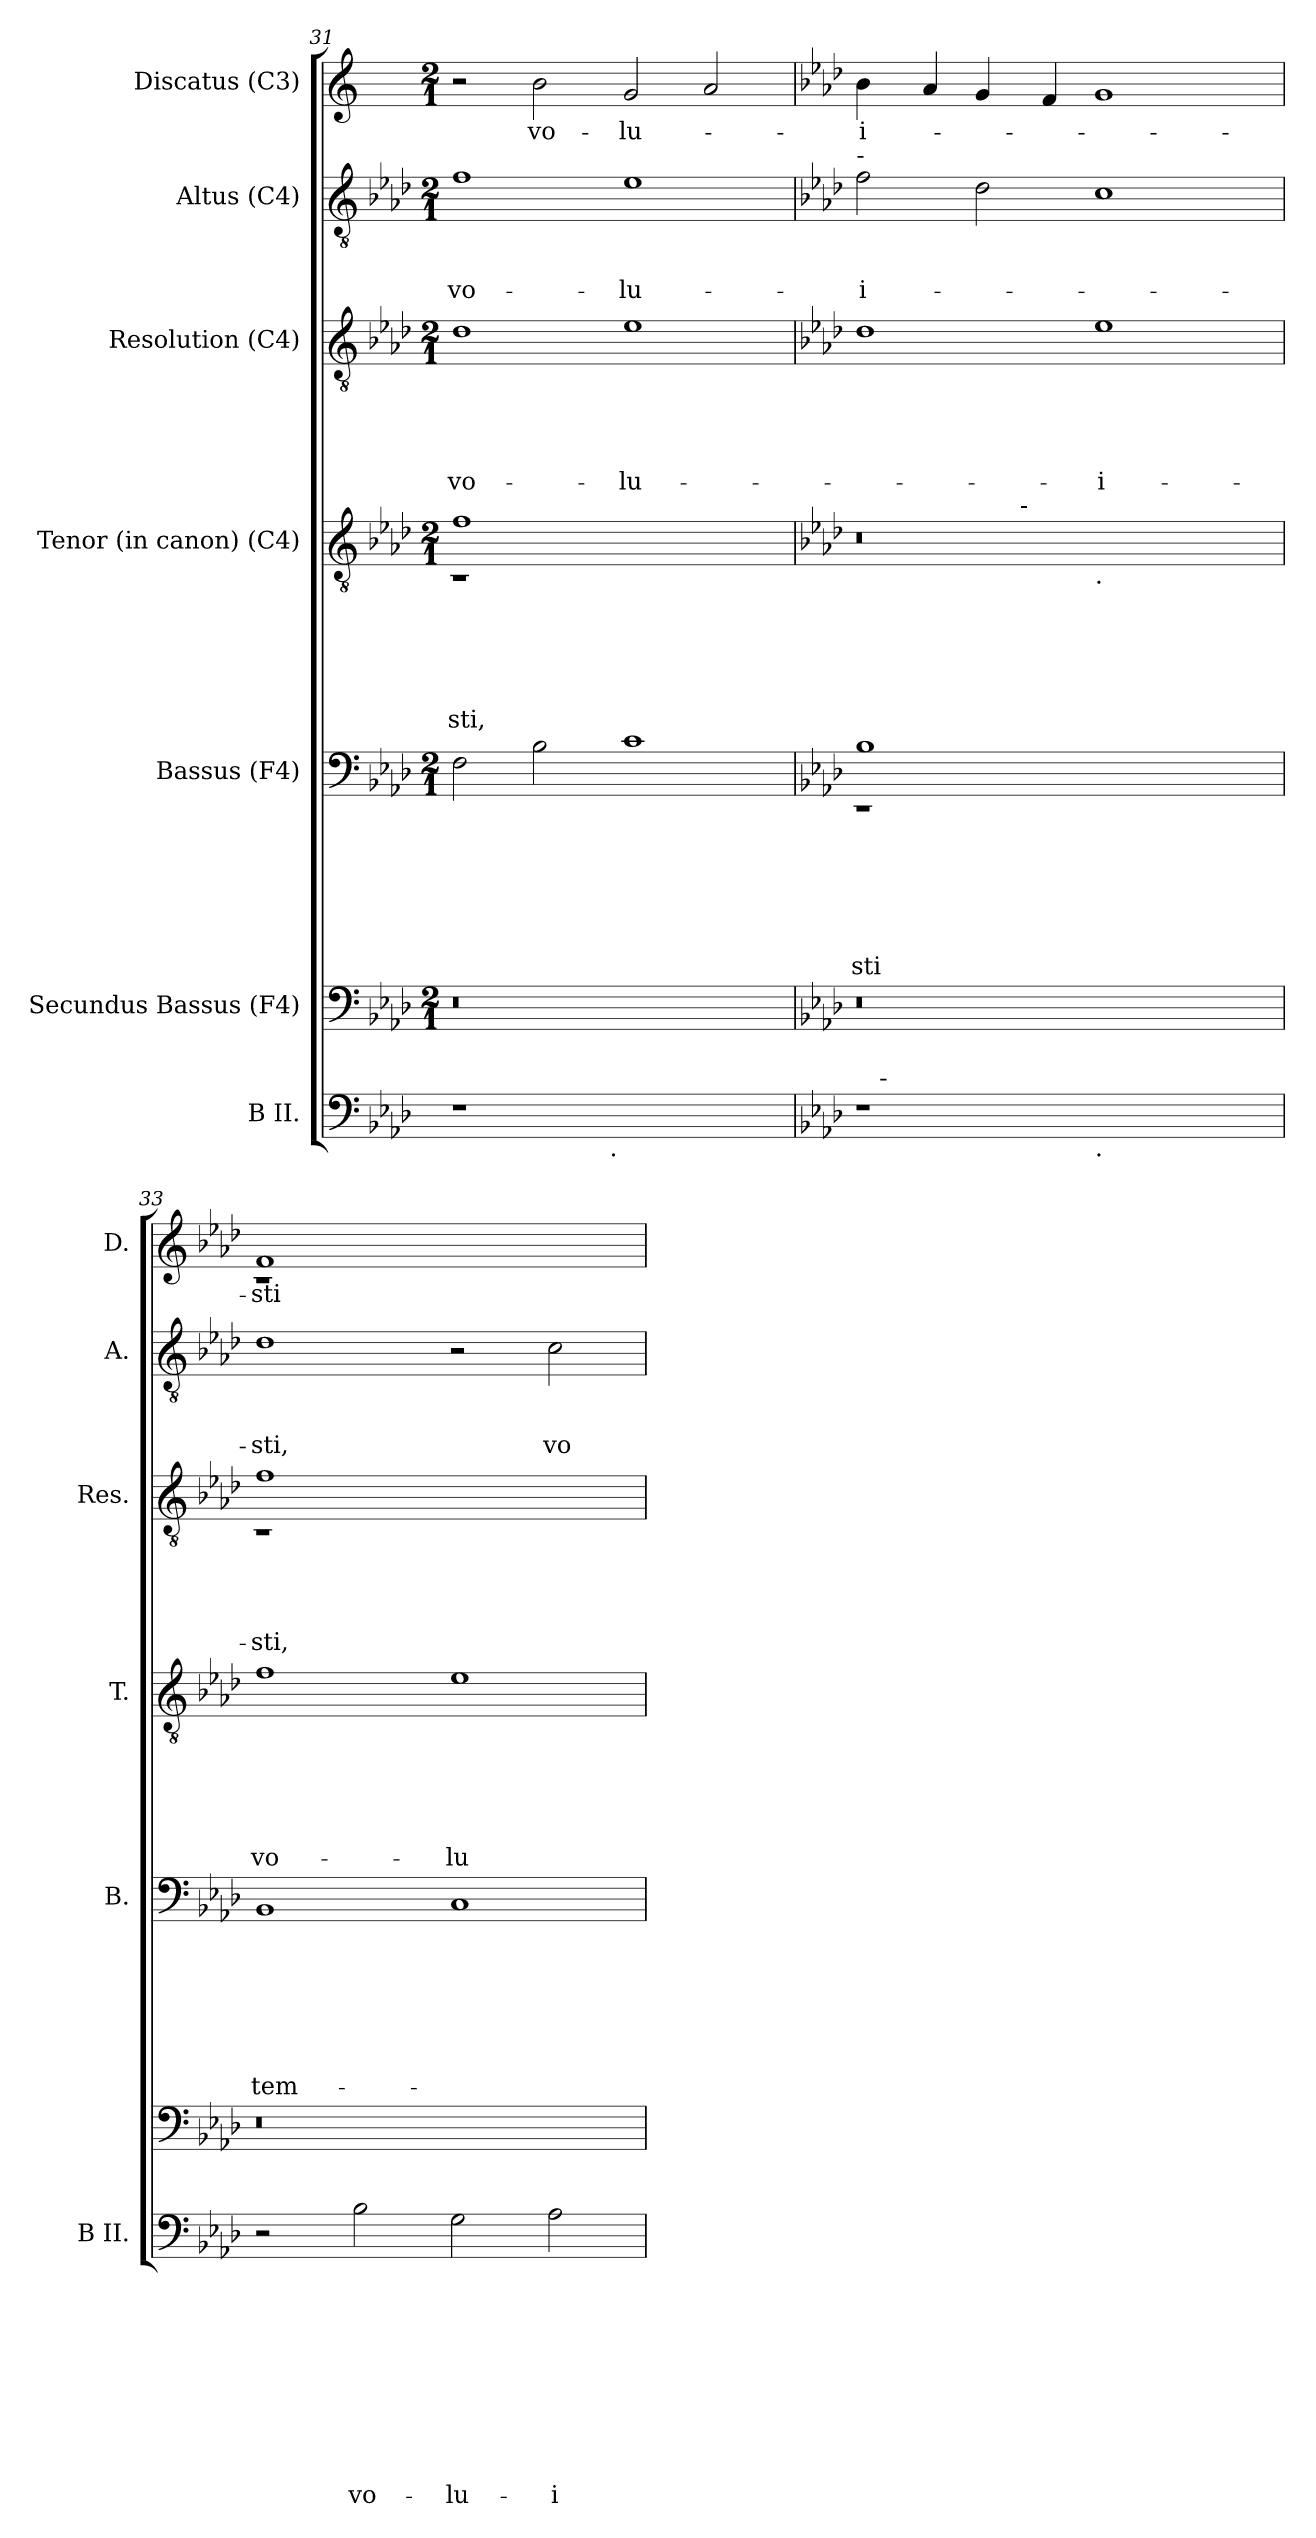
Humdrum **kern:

**kern	**text	**text	**text	**text	**text	**text	**text	**text	**text	**text	**kern	**kern	**text	**text	**text	**text	**text	**text	**text	**kern	**text	**text	**text	**text	**text	**text	**kern	**text	**text	**text	**text	**text	**kern	**text	**text	**text	**kern	**text
*part7	*part7	*part7	*part7	*part7	*part7	*part7	*part7	*part7	*part7	*part7	*part6	*part5	*part5	*part5	*part5	*part5	*part5	*part5	*part5	*part4	*part4	*part4	*part4	*part4	*part4	*part4	*part3	*part3	*part3	*part3	*part3	*part3	*part2	*part2	*part2	*part2	*part1	*part1
*staff7	*staff7	*staff7	*staff7	*staff7	*staff7	*staff7	*staff7	*staff7	*staff7	*staff7	*staff6	*staff5	*staff5	*staff5	*staff5	*staff5	*staff5	*staff5	*staff5	*staff4	*staff4	*staff4	*staff4	*staff4	*staff4	*staff4	*staff3	*staff3	*staff3	*staff3	*staff3	*staff3	*staff2	*staff2	*staff2	*staff2	*staff1	*staff1
*I"B II.	*	*	*	*	*	*	*	*	*	*	*I"Secundus Bassus (F4)	*I"Bassus (F4)	*	*	*	*	*	*	*	*I"Tenor (in canon) (C4)	*	*	*	*	*	*	*I"Resolution (C4)	*	*	*	*	*	*I"Altus (C4)	*	*	*	*I"Discatus (C3)	*
*I'B II.	*	*	*	*	*	*	*	*	*	*	*	*I'B.	*	*	*	*	*	*	*	*I'T.	*	*	*	*	*	*	*I'Res.	*	*	*	*	*	*I'A.	*	*	*	*I'D.	*
*clefF4	*	*	*	*	*	*	*	*	*	*	*clefF4	*clefF4	*	*	*	*	*	*	*	*clefGv2	*	*	*	*	*	*	*clefGv2	*	*	*	*	*	*clefGv2	*	*	*	*clefG2	*
*k[b-e-a-d-]	*	*	*	*	*	*	*	*	*	*	*k[b-e-a-d-]	*k[b-e-a-d-]	*	*	*	*	*	*	*	*k[b-e-a-d-]	*	*	*	*	*	*	*k[b-e-a-d-]	*	*	*	*	*	*k[b-e-a-d-]	*	*	*	*k[]	*
*A-:	*	*	*	*	*	*	*	*	*	*	*A-:	*A-:	*	*	*	*	*	*	*	*A-:	*	*	*	*	*	*	*A-:	*	*	*	*	*	*A-:	*	*	*	*C:	*
*	*	*	*	*	*	*	*	*	*	*	*M2/1	*M2/1	*	*	*	*	*	*	*	*M2/1	*	*	*	*	*	*	*M2/1	*	*	*	*	*	*M2/1	*	*	*	*M2/1	*
=31	=31	=31	=31	=31	=31	=31	=31	=31	=31	=31	=31	=31	=31	=31	=31	=31	=31	=31	=31	=31	=31	=31	=31	=31	=31	=31	=31	=31	=31	=31	=31	=31	=31	=31	=31	=31	=31	=31
*	*	*	*	*	*	*	*	*	*	*	*	*	*	*	*	*	*	*	*	*^	*	*	*	*	*	*	*	*	*	*	*	*	*	*	*	*	*	*
!	!	!	!	!	!	!	!	!	!	!	!	!	!	!	!	!	!	!	!	!	!LO:N:vis=1	!	!	!	!	!	!LO:LY:b	!	!	!	!	!	!LO:LY:b	!	!	!	!LO:LY:b	!	!
*^	*	*	*	*	*	*	*	*	*	*	*	*	*	*	*	*	*	*	*	*	*	*	*	*	*	*	*	*	*	*	*	*	*	*	*	*	*	*	*
1r	2ryy	.	.	.	.	.	.	.	.	.	.	0r	2F\	.	.	.	.	.	.	.	1f	0rC	.	.	.	.	.	-sti,	1d-	.	.	.	.	vo-	1f	.	.	vo-	2r	.
!	!	!	!	!	!	!	!	!	!	!	!	!	!	!	!	!	!	!	!	!	!	!	!	!	!	!	!	!	!	!	!	!	!	!	!	!	!	!	!	!LO:LY:b
.	4...ryy	.	.	.	.	.	.	.	.	.	.	.	2B-\	.	.	.	.	.	.	.	.	.	.	.	.	.	.	.	.	.	.	.	.	.	.	.	.	.	2b\	vo-
!	!LO:TX:b:t=.	!	!	!	!	!	!	!	!	!	!	!	!	!	!	!	!	!	!	!	!	!	!	!	!	!	!	!	!	!	!	!	!	!	!	!	!	!	!	!
.	1ryy	.	.	.	.	.	.	.	.	.	.	.	.	.	.	.	.	.	.	.	.	.	.	.	.	.	.	.	.	.	.	.	.	.	.	.	.	.	.	.
!	!	!	!	!	!	!	!	!	!	!	!	!	!	!	!	!	!	!	!	!	!	!	!	!	!	!	!	!	!	!	!	!	!	!LO:LY:b	!	!	!	!LO:LY:b	!	!LO:LY:b
1ryy	.	.	.	.	.	.	.	.	.	.	.	.	1c	.	.	.	.	.	.	.	1ryy	.	.	.	.	.	.	.	1e-	.	.	.	.	-lu-	1e-	.	.	-lu-	2g/	-lu-
.	.	.	.	.	.	.	.	.	.	.	.	.	.	.	.	.	.	.	.	.	.	.	.	.	.	.	.	.	.	.	.	.	.	.	.	.	.	.	2a/	.
.	32ryy	.	.	.	.	.	.	.	.	.	.	.	.	.	.	.	.	.	.	.	.	.	.	.	.	.	.	.	.	.	.	.	.	.	.	.	.	.	.	.
*	*	*	*	*	*	*	*	*	*	*	*	*	*	*	*	*	*	*	*	*	*v	*v	*	*	*	*	*	*	*	*	*	*	*	*	*	*	*	*	*	*
!!LO:LB:g=z
=32	=32	=32	=32	=32	=32	=32	=32	=32	=32	=32	=32	=32	=32	=32	=32	=32	=32	=32	=32	=32	=32	=32	=32	=32	=32	=32	=32	=32	=32	=32	=32	=32	=32	=32	=32	=32	=32	=32	=32
*	*	*	*	*	*	*	*	*	*	*	*	*	*	*	*	*	*	*	*	*	*	*	*	*	*	*	*	*	*	*	*	*	*	*	*	*	*	*k[b-e-a-d-]	*
*	*	*	*	*	*	*	*	*	*	*	*	*	*	*	*	*	*	*	*	*	*	*	*	*	*	*	*	*	*	*	*	*	*	*	*	*	*	*A-:	*
*	*	*	*	*	*	*	*	*	*	*	*	*	*^	*	*	*	*	*	*	*	*^	*	*	*	*	*	*	*	*	*	*	*	*	*	*	*	*	*	*
!	!	!	!	!	!	!	!	!	!	!	!	!	!	!	!	!	!	!	!	!	!	!	!	!	!	!	!	!	!	!	!	!	!	!	!	!LO:TX:a:t=-	!	!	!	!	!
!	!	!	!	!	!	!	!	!	!	!	!	!	!	!LO:N:vis=1	!	!	!	!	!	!	!LO:LY:b	!	!	!	!	!	!	!	!	!	!	!	!	!	!	!	!	!	!LO:LY:b:rj	!	!LO:LY:b:rj
*	*	*	*	*	*	*	*	*	*	*	*	*	*	*	*	*	*	*	*	*	*	*	*^	*	*	*	*	*	*	*	*	*	*	*	*	*	*	*	*	*	*
1r	16ryy	.	.	.	.	.	.	.	.	.	.	0r	1B-	0rEE	.	.	.	.	.	.	-sti	0r	2ryy	1ryy	.	.	.	.	.	.	1d-	.	.	.	.	.	2f\	.	.	-i-	4b-\	-i-
!	!LO:TX:a:t=-	!	!	!	!	!	!	!	!	!	!	!	!	!	!	!	!	!	!	!	!	!	!	!	!	!	!	!	!	!	!	!	!	!	!	!	!	!	!	!	!	!
.	1ryy	.	.	.	.	.	.	.	.	.	.	.	.	.	.	.	.	.	.	.	.	.	.	.	.	.	.	.	.	.	.	.	.	.	.	.	.	.	.	.	.	.
.	.	.	.	.	.	.	.	.	.	.	.	.	.	.	.	.	.	.	.	.	.	.	.	.	.	.	.	.	.	.	.	.	.	.	.	.	.	.	.	.	4a-/	.
.	.	.	.	.	.	.	.	.	.	.	.	.	.	.	.	.	.	.	.	.	.	.	8.ryy	.	.	.	.	.	.	.	.	.	.	.	.	.	2d-\	.	.	.	4g/	.
!	!	!	!	!	!	!	!	!	!	!	!	!	!	!	!	!	!	!	!	!	!	!	!LO:TX:a:t=-	!	!	!	!	!	!	!	!	!	!	!	!	!	!	!	!	!	!	!
.	.	.	.	.	.	.	.	.	.	.	.	.	.	.	.	.	.	.	.	.	.	.	1ryy	.	.	.	.	.	.	.	.	.	.	.	.	.	.	.	.	.	.	.
.	.	.	.	.	.	.	.	.	.	.	.	.	.	.	.	.	.	.	.	.	.	.	.	.	.	.	.	.	.	.	.	.	.	.	.	.	.	.	.	.	4f/	.
!	!	!	!	!	!	!	!	!	!	!	!	!	!	!	!	!	!	!	!	!	!	!	!	!LO:TX:b:t=.	!	!	!	!	!	!	!	!	!	!	!	!	!	!	!	!	!	!
!LO:TX:b:t=.	!	!	!	!	!	!	!	!	!	!	!	!	!	!	!	!	!	!	!	!	!	!	!	!	!	!	!	!	!	!	!	!	!	!	!	!	!	!	!	!	!	!
!	!	!	!	!	!	!	!	!	!	!	!	!	!	!	!	!	!	!	!	!	!	!	!	!	!	!	!	!	!	!	!	!	!	!	!	!LO:LY:b:rj	!	!	!	!	!	!
1ryy	.	.	.	.	.	.	.	.	.	.	.	.	1ryy	.	.	.	.	.	.	.	.	.	.	1ryy	.	.	.	.	.	.	1e-	.	.	.	.	-i-	1c	.	.	.	1g	.
.	2...ryy	.	.	.	.	.	.	.	.	.	.	.	.	.	.	.	.	.	.	.	.	.	.	.	.	.	.	.	.	.	.	.	.	.	.	.	.	.	.	.	.	.
.	.	.	.	.	.	.	.	.	.	.	.	.	.	.	.	.	.	.	.	.	.	.	4ryy	.	.	.	.	.	.	.	.	.	.	.	.	.	.	.	.	.	.	.
.	.	.	.	.	.	.	.	.	.	.	.	.	.	.	.	.	.	.	.	.	.	.	16ryy	.	.	.	.	.	.	.	.	.	.	.	.	.	.	.	.	.	.	.
=33	=33	=33	=33	=33	=33	=33	=33	=33	=33	=33	=33	=33	=33	=33	=33	=33	=33	=33	=33	=33	=33	=33	=33	=33	=33	=33	=33	=33	=33	=33	=33	=33	=33	=33	=33	=33	=33	=33	=33	=33	=33	=33
*	*	*	*	*	*	*	*	*	*	*	*	*	*	*	*	*	*	*	*	*	*	*	*	*	*	*	*	*	*	*	*^	*	*	*	*	*	*	*	*	*	*^	*
!	!	!	!	!	!	!	!	!	!	!	!	!	!	!	!	!	!	!	!	!	!LO:LY:b	!	!	!	!	!	!	!	!	!LO:LY:b	!	!LO:N:vis=1	!	!	!	!	!LO:LY:b	!	!	!	!LO:LY:b	!	!LO:N:vis=1	!LO:LY:b
*	*	*	*	*	*	*	*	*	*	*	*	*	*v	*v	*	*	*	*	*	*	*	*	*	*	*	*	*	*	*	*	*	*	*	*	*	*	*	*	*	*	*	*	*	*
*v	*v	*	*	*	*	*	*	*	*	*	*	*	*	*	*	*	*	*	*	*	*v	*v	*v	*	*	*	*	*	*	*	*	*	*	*	*	*	*	*	*	*	*	*	*
2r	.	.	.	.	.	.	.	.	.	.	0r	1BB-	.	.	.	.	.	.	tem-	1f	.	.	.	.	.	vo-	1f	0rC	.	.	.	.	-sti,	1d-	.	.	-sti,	1f	0rc	-sti
!	!	!	!	!	!	!	!	!	!	!LO:LY:b	!	!	!	!	!	!	!	!	!	!	!	!	!	!	!	!	!	!	!	!	!	!	!	!	!	!	!	!	!	!
2B-\	.	.	.	.	.	.	.	.	.	vo-	.	.	.	.	.	.	.	.	.	.	.	.	.	.	.	.	.	.	.	.	.	.	.	.	.	.	.	.	.	.
!	!	!	!	!	!	!	!	!	!	!LO:LY:b	!	!	!	!	!	!	!	!	!	!	!	!	!	!	!	!LO:LY:b	!	!	!	!	!	!	!	!	!	!	!	!	!	!
2G\	.	.	.	.	.	.	.	.	.	-lu-	.	1C	.	.	.	.	.	.	.	1e-	.	.	.	.	.	-lu-	1ryy	.	.	.	.	.	.	2r	.	.	.	1ryy	.	.
!	!	!	!	!	!	!	!	!	!	!LO:LY:b	!	!	!	!	!	!	!	!	!	!	!	!	!	!	!	!	!	!	!	!	!	!	!	!	!	!	!LO:LY:b	!	!	!
2A-\	.	.	.	.	.	.	.	.	.	-i-	.	.	.	.	.	.	.	.	.	.	.	.	.	.	.	.	.	.	.	.	.	.	.	2c\	.	.	vo-	.	.	.
*	*	*	*	*	*	*	*	*	*	*	*	*	*	*	*	*	*	*	*	*	*	*	*	*	*	*	*v	*v	*	*	*	*	*	*	*	*	*	*v	*v	*
=	=	=	=	=	=	=	=	=	=	=	=	=	=	=	=	=	=	=	=	=	=	=	=	=	=	=	=	=	=	=	=	=	=	=	=	=	=	=
*-	*-	*-	*-	*-	*-	*-	*-	*-	*-	*-	*-	*-	*-	*-	*-	*-	*-	*-	*-	*-	*-	*-	*-	*-	*-	*-	*-	*-	*-	*-	*-	*-	*-	*-	*-	*-	*-	*-
